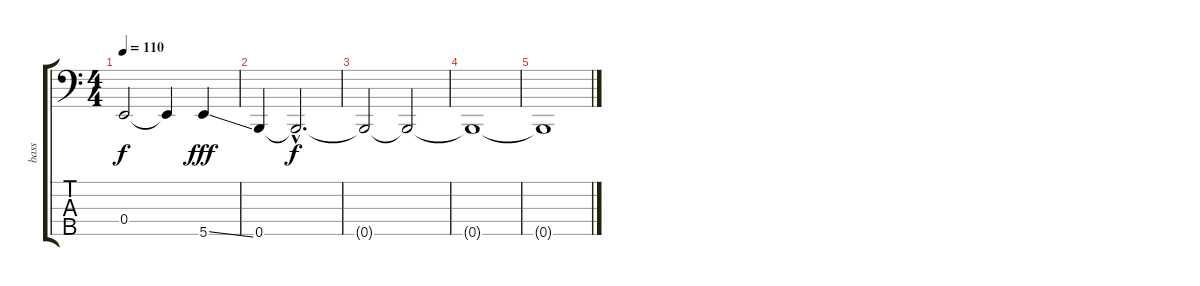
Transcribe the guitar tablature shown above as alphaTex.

\track ("bass" "bass") {instrument electricbassfinger}
\staff {score tabs}
\tuning (G2 D2 A1 E1 B0) {hide}
\ts (4 4)
\tempo 110
\clef f4
\ks c
0.4{t}.2{dy f} 0.4{t}.4 5.5{ss}.4{dy fff} |
0.5.4{volume 0} 0.5{hac t}.2{d dy f} |
0.5{t}.2 0.5{t}.2 |
0.5{t}.1 |
0.5{t}.1
